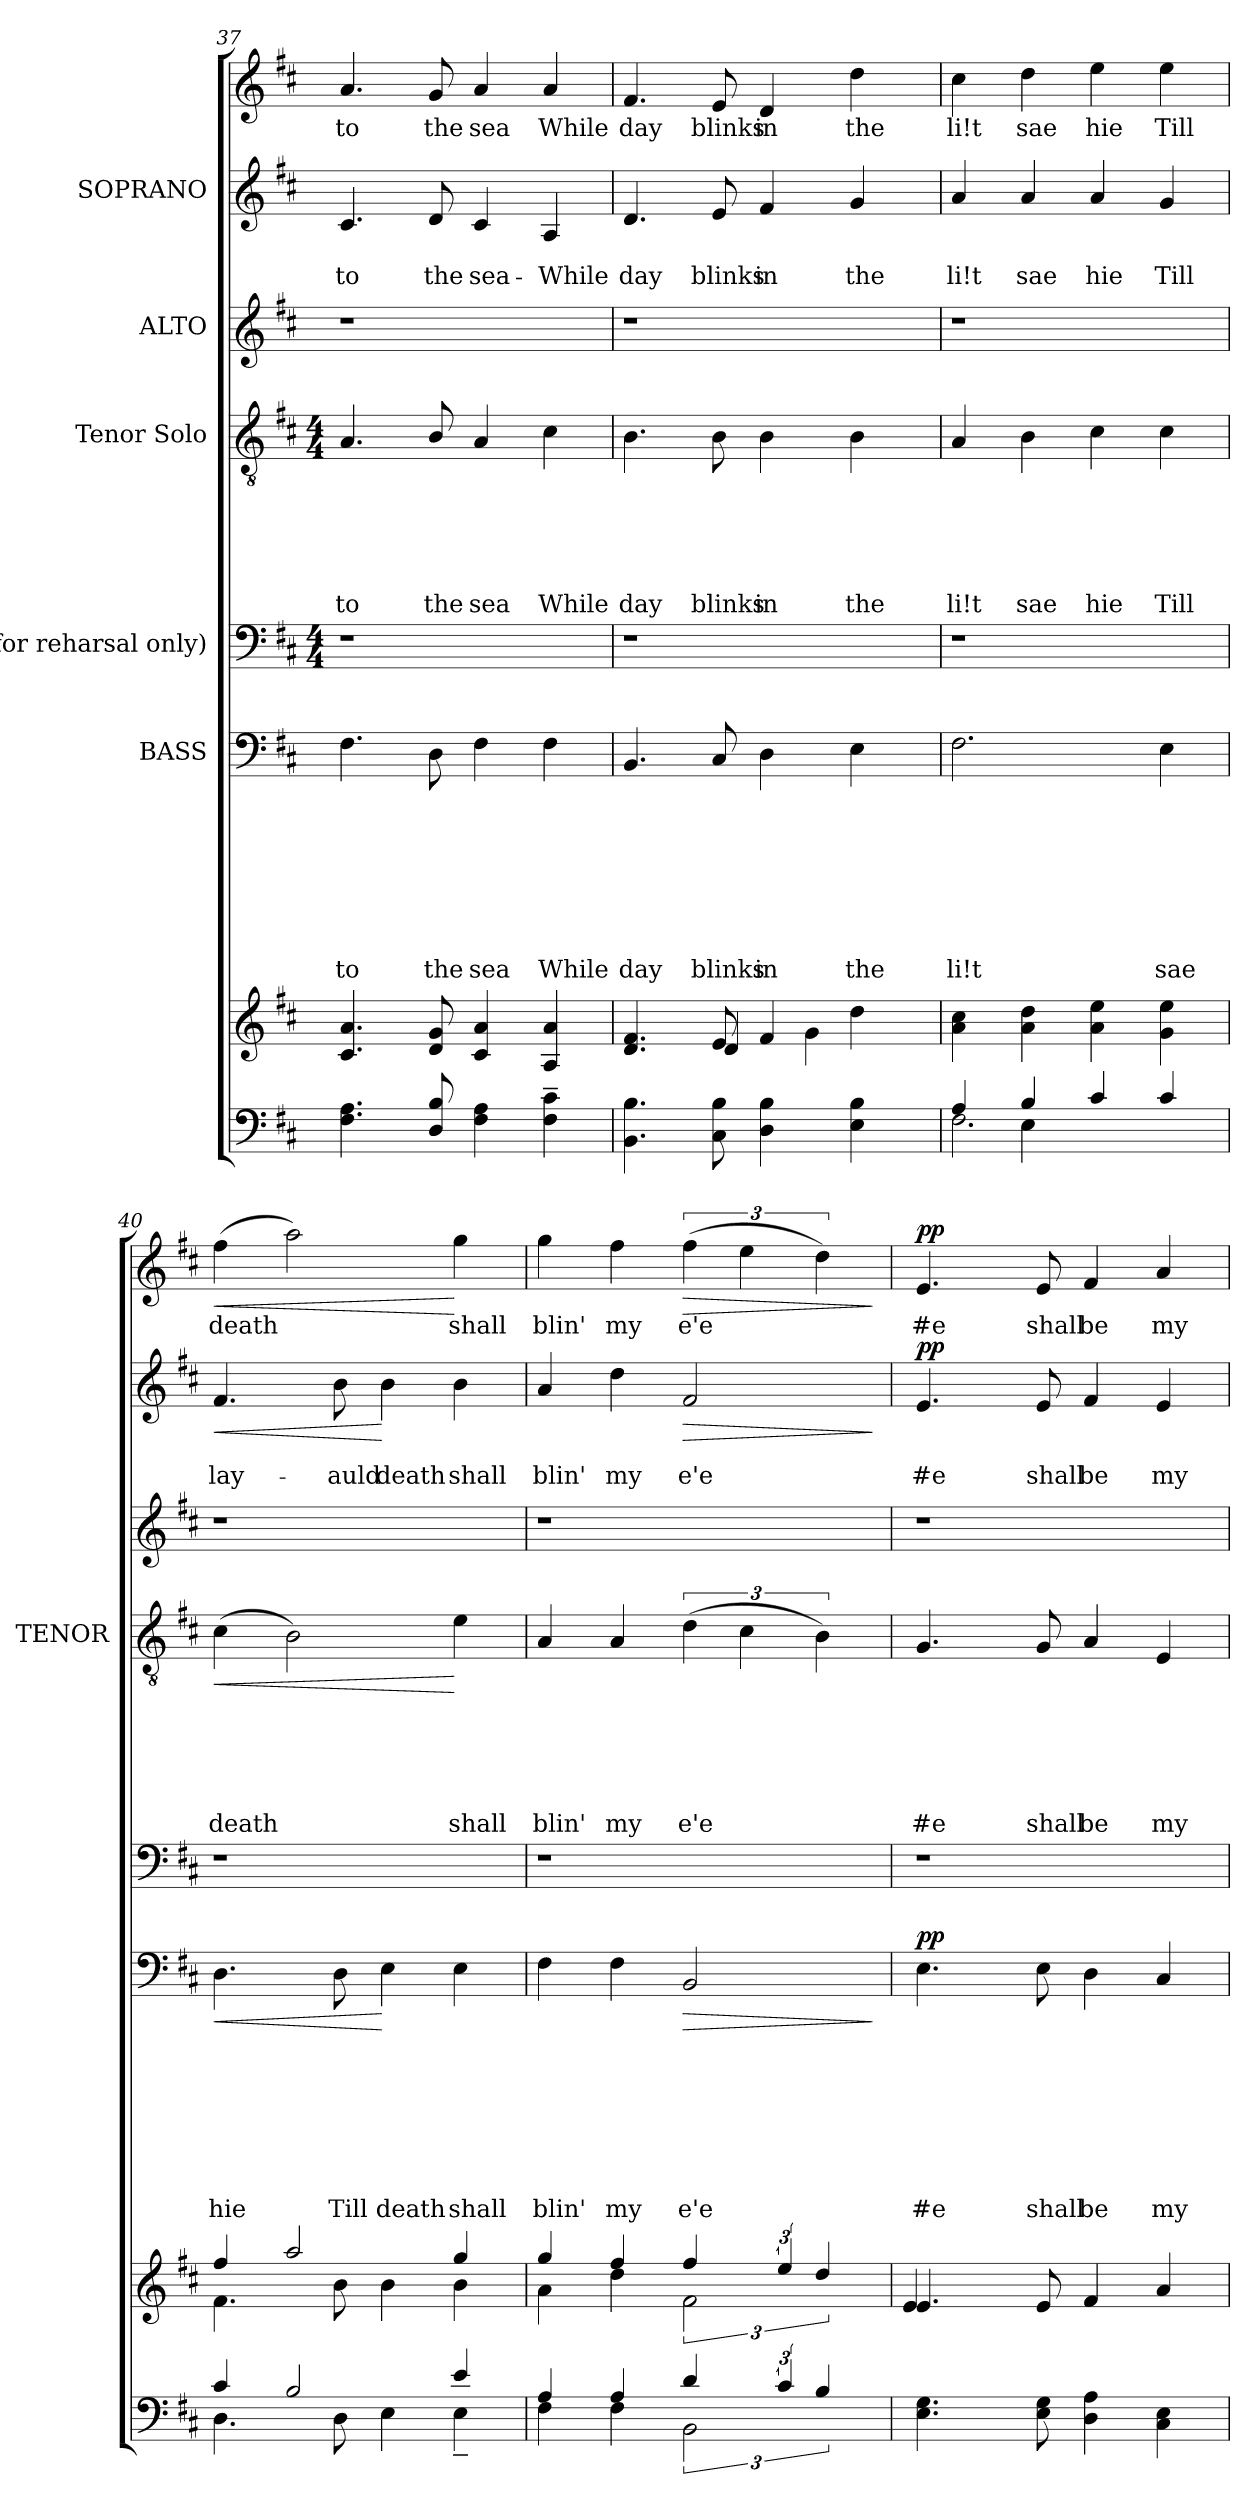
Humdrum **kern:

**kern	**kern	**kern	**text	**text	**text	**text	**text	**text	**text	**text	**dynam	**kern	**kern	**text	**text	**text	**text	**text	**text	**dynam	**kern	**kern	**text	**text	**dynam	**kern	**text	**dynam
*part7	*part7	*part6	*part6	*part6	*part6	*part6	*part6	*part6	*part6	*part6	*part6	*part5	*part4	*part4	*part4	*part4	*part4	*part4	*part4	*part4	*part3	*part2	*part2	*part2	*part2	*part1	*part1	*part1
*staff8	*staff7	*staff6	*staff6	*staff6	*staff6	*staff6	*staff6	*staff6	*staff6	*staff6	*staff6	*staff5	*staff4	*staff4	*staff4	*staff4	*staff4	*staff4	*staff4	*staff4	*staff3	*staff2	*staff2	*staff2	*staff2	*staff1	*staff1	*staff1
*	*	*I"BASS	*	*	*	*	*	*	*	*	*	*I"(for reharsal only)	*I"Tenor Solo	*	*	*	*	*	*	*	*I"ALTO	*I"SOPRANO	*	*	*	*	*	*
*	*	*	*	*	*	*	*	*	*	*	*	*	*I'TENOR	*	*	*	*	*	*	*	*	*	*	*	*	*	*	*
*clefF4	*clefG2	*clefF4	*	*	*	*	*	*	*	*	*	*clefF4	*clefGv2	*	*	*	*	*	*	*	*clefG2	*clefG2	*	*	*	*clefG2	*	*
*k[f#c#]	*k[f#c#]	*k[f#c#]	*	*	*	*	*	*	*	*	*	*k[f#c#]	*k[f#c#]	*	*	*	*	*	*	*	*k[f#c#]	*k[f#c#]	*	*	*	*k[f#c#]	*	*
*D:	*D:	*D:	*	*	*	*	*	*	*	*	*	*D:	*D:	*	*	*	*	*	*	*	*D:	*D:	*	*	*	*D:	*	*
*	*	*	*	*	*	*	*	*	*	*	*	*M4/4	*M4/4	*	*	*	*	*	*	*	*	*	*	*	*	*	*	*
=37	=37	=37	=37	=37	=37	=37	=37	=37	=37	=37	=37	=37	=37	=37	=37	=37	=37	=37	=37	=37	=37	=37	=37	=37	=37	=37	=37	=37
!	!	!	!	!	!	!	!	!	!	!LO:LY:b	!	!	!	!	!	!	!	!	!LO:LY:b	!	!	!	!	!LO:LY:b	!	!	!LO:LY:b	!
4.F#\ 4.A\	4.c#/ 4.a/	4.F#\	.	.	.	.	.	.	.	to	.	1r	4.A/	.	.	.	.	.	to	.	1r	4.c#/	.	to	.	4.a/	to	.
!	!	!	!	!	!	!	!	!	!	!LO:LY:b	!	!	!	!	!	!	!	!	!LO:LY:b	!	!	!	!	!LO:LY:b	!	!	!LO:LY:b	!
8D/ 8B/	8d/ 8g/	8D\	.	.	.	.	.	.	.	the	.	.	8B/	.	.	.	.	.	the	.	.	8d/	.	the	.	8g/	the	.
!	!	!	!	!	!	!	!	!	!	!LO:LY:b	!	!	!	!	!	!	!	!	!LO:LY:b	!	!	!	!	!LO:LY:b	!	!	!LO:LY:b	!
4F#\ 4A\	4c#/ 4a/	4F#\	.	.	.	.	.	.	.	sea	.	.	4A/	.	.	.	.	.	sea	.	.	4c#/	.	sea-	.	4a/	sea	.
!	!	!	!	!	!	!	!	!	!	!LO:LY:b	!	!	!	!	!	!	!	!	!LO:LY:b	!	!	!	!	!LO:LY:b	!	!	!LO:LY:b	!
4F#\~> 4c#\~>	4A/ 4a/	4F#\	.	.	.	.	.	.	.	While	.	.	4c#\	.	.	.	.	.	While	.	.	4A/	.	-While	.	4a/	While	.
=38	=38	=38	=38	=38	=38	=38	=38	=38	=38	=38	=38	=38	=38	=38	=38	=38	=38	=38	=38	=38	=38	=38	=38	=38	=38	=38	=38	=38
*	*^	*	*	*	*	*	*	*	*	*	*	*	*	*	*	*	*	*	*	*	*	*	*	*	*	*	*	*
*	*	*^	*	*	*	*	*	*	*	*	*	*	*	*	*	*	*	*	*	*	*	*	*	*	*	*	*	*	*
!	!	!	!	!	!	!	!	!	!	!	!	!LO:LY:b	!	!	!	!	!	!	!	!	!LO:LY:b	!	!	!	!	!LO:LY:b	!	!	!LO:LY:b	!
4.BB\ 4.B\	4.d/ 4.f#/	4.ryy	2ryy	4.BB/	.	.	.	.	.	.	.	day	.	1r	4.B\	.	.	.	.	.	day	.	1r	4.d/	.	day	.	4.f#/	day	.
!	!	!	!	!	!	!	!	!	!	!	!	!LO:LY:b	!	!	!	!	!	!	!	!	!LO:LY:b	!	!	!	!	!LO:LY:b	!	!	!LO:LY:b	!
8C#\ 8B\	8e/	4d/	.	8C#/	.	.	.	.	.	.	.	blinks	.	.	8B\	.	.	.	.	.	blinks	.	.	8e/	.	blinks	.	8e/	blinks	.
!	!	!	!	!	!	!	!	!	!	!	!	!LO:LY:b	!	!	!	!	!	!	!	!	!LO:LY:b	!	!	!	!	!LO:LY:b	!	!	!LO:LY:b	!
4D\ 4B\	4f#/	.	8ryy	4D\	.	.	.	.	.	.	.	in	.	.	4B\	.	.	.	.	.	in	.	.	4f#/	.	in	.	4d/	in	.
.	.	8ryy	4g\	.	.	.	.	.	.	.	.	.	.	.	.	.	.	.	.	.	.	.	.	.	.	.	.	.	.	.
!	!	!	!	!	!	!	!	!	!	!	!	!LO:LY:b	!	!	!	!	!	!	!	!	!LO:LY:b	!	!	!	!	!LO:LY:b	!	!	!LO:LY:b	!
4E\ 4B\	4ryy	4dd\	.	4E\	.	.	.	.	.	.	.	the	.	.	4B\	.	.	.	.	.	the	.	.	4g/	.	the	.	4dd\	the	.
.	.	.	8ryy	.	.	.	.	.	.	.	.	.	.	.	.	.	.	.	.	.	.	.	.	.	.	.	.	.	.	.
=39	=39	=39	=39	=39	=39	=39	=39	=39	=39	=39	=39	=39	=39	=39	=39	=39	=39	=39	=39	=39	=39	=39	=39	=39	=39	=39	=39	=39	=39	=39
*^	*	*	*	*	*	*	*	*	*	*	*	*	*	*	*	*	*	*	*	*	*	*	*	*	*	*	*	*	*	*
*	*^	*	*	*	*	*	*	*	*	*	*	*	*	*	*	*	*	*	*	*	*	*	*	*	*	*	*	*	*	*	*
!	!	!	!	!	!	!	!	!	!	!	!	!	!	!LO:LY:b	!	!	!	!	!	!	!	!	!LO:LY:b	!	!	!	!	!LO:LY:b	!	!	!LO:LY:b	!
*	*	*	*v	*v	*v	*	*	*	*	*	*	*	*	*	*	*	*	*	*	*	*	*	*	*	*	*	*	*	*	*	*	*
2.F#\	4A/	4ryy	4a\ 4cc#\	2.F#\	.	.	.	.	.	.	.	li!t	.	1r	4A/	.	.	.	.	.	li!t	.	1r	4a/	.	li!t	.	4cc#\	li!t	.
!	!	!	!	!	!	!	!	!	!	!	!	!	!	!	!	!	!	!	!	!	!LO:LY:b	!	!	!	!	!LO:LY:b	!	!	!LO:LY:b	!
.	4B/	4E\	4a\ 4dd\	.	.	.	.	.	.	.	.	.	.	.	4B\	.	.	.	.	.	sae	.	.	4a/	.	sae	.	4dd\	sae	.
!	!	!	!	!	!	!	!	!	!	!	!	!	!	!	!	!	!	!	!	!	!LO:LY:b	!	!	!	!	!LO:LY:b	!	!	!LO:LY:b	!
.	4c#/	2ryy	4a\ 4ee\	.	.	.	.	.	.	.	.	.	.	.	4c#\	.	.	.	.	.	hie	.	.	4a/	.	hie	.	4ee\	hie	.
!	!	!	!	!	!	!	!	!	!	!	!	!LO:LY:b	!	!	!	!	!	!	!	!	!LO:LY:b	!	!	!	!	!LO:LY:b	!	!	!LO:LY:b	!
4ryy	4c#/	.	4g\ 4ee\	4E\	.	.	.	.	.	.	.	sae	.	.	4c#\	.	.	.	.	.	Till	.	.	4g/	.	Till	.	4ee\	Till	.
*	*v	*v	*	*	*	*	*	*	*	*	*	*	*	*	*	*	*	*	*	*	*	*	*	*	*	*	*	*	*	*
!!LO:PB:g=z
=40	=40	=40	=40	=40	=40	=40	=40	=40	=40	=40	=40	=40	=40	=40	=40	=40	=40	=40	=40	=40	=40	=40	=40	=40	=40	=40	=40	=40	=40
*	*	*^	*	*	*	*	*	*	*	*	*	*	*	*	*	*	*	*	*	*	*	*	*	*	*	*	*	*	*
!	!	!	!	!	!	!	!	!	!	!	!	!LO:LY:b	!LO:HP:b	!	!	!	!	!	!	!	!LO:LY:b	!LO:HP:b	!	!	!	!LO:LY:b	!LO:HP:b	!	!LO:LY:b	!LO:HP:b
4.D\	4c#/	4.f#\	4ff#/	4.D\	.	.	.	.	.	.	.	hie	<	1r	(>4c#\	.	.	.	.	.	death	<	1r	4.f#/	.	lay-	<	(>4ff#\	death	<
.	2B/	.	2aa/	.	.	.	.	.	.	.	.	.	.	.	2B\)	.	.	.	.	.	.	.	.	.	.	.	.	2aa\)	.	.
!	!	!	!	!	!	!	!	!	!	!	!	!LO:LY:b	!	!	!	!	!	!	!	!	!	!	!	!	!	!LO:LY:b	!	!	!	!
8D\	.	8b\	.	8D\	.	.	.	.	.	.	.	Till	.	.	.	.	.	.	.	.	.	.	.	8b\	.	-auld	.	.	.	.
!	!	!	!	!	!	!	!	!	!	!	!	!LO:LY:b	!	!	!	!	!	!	!	!	!	!	!	!	!	!LO:LY:b	!	!	!	!
4E\	.	4b\	.	4E\	.	.	.	.	.	.	.	death	[	.	.	.	.	.	.	.	.	.	.	4b\	.	death	[	.	.	.
!	!	!	!	!	!	!	!	!	!	!	!	!LO:LY:b	!	!	!	!	!	!	!	!	!LO:LY:b	!	!	!	!	!LO:LY:b	!	!	!LO:LY:b	!
4e/	4E~<\	4gg/	4b\	4E\	.	.	.	.	.	.	.	shall	.	.	4e\	.	.	.	.	.	shall	[	.	4b\	.	shall	.	4gg\	shall	[
=41	=41	=41	=41	=41	=41	=41	=41	=41	=41	=41	=41	=41	=41	=41	=41	=41	=41	=41	=41	=41	=41	=41	=41	=41	=41	=41	=41	=41	=41	=41
!	!	!	!	!	!	!	!	!	!	!	!	!LO:LY:b	!	!	!	!	!	!	!	!	!LO:LY:b	!	!	!	!	!LO:LY:b	!	!	!LO:LY:b	!
4F#\	4A/	4gg/	4a\	4F#\	.	.	.	.	.	.	.	blin'	.	1r	4A/	.	.	.	.	.	blin'	.	1r	4a/	.	blin'	.	4gg\	blin'	.
!	!	!	!	!	!	!	!	!	!	!	!	!LO:LY:b	!	!	!	!	!	!	!	!	!LO:LY:b	!	!	!	!	!LO:LY:b	!	!	!LO:LY:b	!
4A/	4F#\	4dd\	4ff#/	4F#\	.	.	.	.	.	.	.	my	.	.	4A/	.	.	.	.	.	my	.	.	4dd\	.	my	.	4ff#\	my	.
!	!	!	!	!	!	!	!	!	!	!	!	!LO:LY:b	!LO:HP:b	!	!	!	!	!	!	!	!LO:LY:b	!	!	!	!	!LO:LY:b	!LO:HP:b	!	!LO:LY:b	!LO:HP:b
3BB\	4d/	3f#\	4ff#/	2BB/	.	.	.	.	.	.	.	e'e	>	.	(>6d\	.	.	.	.	.	e'e	.	.	2f#/	.	e'e	>	(>6ff#\	e'e	>
.	.	.	.	.	.	.	.	.	.	.	.	.	.	.	6c#\	.	.	.	.	.	.	.	.	.	.	.	.	6ee\	.	.
.	6c#/	.	6ee/	.	.	.	.	.	.	.	.	.	.	.	.	.	.	.	.	.	.	.	.	.	.	.	.	.	.	.
6B/	.	6dd/	.	.	.	.	.	.	.	.	.	.	.	.	6B\)	.	.	.	.	.	.	.	.	.	.	.	.	6dd\)	.	.
.	12ryy	.	12ryy	.	.	.	.	.	.	.	.	.	.	.	.	.	.	.	.	.	.	.	.	.	.	.	.	.	.	.
*v	*v	*	*	*	*	*	*	*	*	*	*	*	*	*	*	*	*	*	*	*	*	*	*	*	*	*	*	*	*	*
*	*v	*v	*	*	*	*	*	*	*	*	*	*	*	*	*	*	*	*	*	*	*	*	*	*	*	*	*	*	*
.	.	.	.	.	.	.	.	.	.	.	]	.	.	.	.	.	.	.	.	.	.	.	.	.	]	.	.	]
=42	=42	=42	=42	=42	=42	=42	=42	=42	=42	=42	=42	=42	=42	=42	=42	=42	=42	=42	=42	=42	=42	=42	=42	=42	=42	=42	=42	=42
*	*^	*	*	*	*	*	*	*	*	*	*	*	*	*	*	*	*	*	*	*	*	*	*	*	*	*	*	*
!	!	!	!	!	!	!	!	!	!	!	!LO:LY:b	!LO:DY:a	!	!	!	!	!	!	!	!LO:LY:b	!	!	!	!	!LO:LY:b	!LO:DY:a	!	!LO:LY:b	!LO:DY:a
4.E\ 4.G\	4.e/	4e/	4.E\	.	.	.	.	.	.	.	#e	pp	1r	4.G/	.	.	.	.	.	#e	.	1r	4.e/	.	#e	pp	4.e/	#e	pp
.	.	2.ryy	.	.	.	.	.	.	.	.	.	.	.	.	.	.	.	.	.	.	.	.	.	.	.	.	.	.	.
!	!	!	!	!	!	!	!	!	!	!	!LO:LY:b	!	!	!	!	!	!	!	!	!LO:LY:b	!	!	!	!	!LO:LY:b	!	!	!LO:LY:b	!
8E\ 8G\	8e/	.	8E\	.	.	.	.	.	.	.	shall	.	.	8G/	.	.	.	.	.	shall	.	.	8e/	.	shall	.	8e/	shall	.
!	!	!	!	!	!	!	!	!	!	!	!LO:LY:b	!	!	!	!	!	!	!	!	!LO:LY:b	!	!	!	!	!LO:LY:b	!	!	!LO:LY:b	!
4D\ 4A\	4f#/	.	4D\	.	.	.	.	.	.	.	be	.	.	4A/	.	.	.	.	.	be	.	.	4f#/	.	be	.	4f#/	be	.
!	!	!	!	!	!	!	!	!	!	!	!LO:LY:b	!	!	!	!	!	!	!	!	!LO:LY:b	!	!	!	!	!LO:LY:b	!	!	!LO:LY:b	!
4C#\ 4E\	4a/	.	4C#/	.	.	.	.	.	.	.	my	.	.	4E/	.	.	.	.	.	my	.	.	4e/	.	my	.	4a/	my	.
*	*v	*v	*	*	*	*	*	*	*	*	*	*	*	*	*	*	*	*	*	*	*	*	*	*	*	*	*	*	*
=	=	=	=	=	=	=	=	=	=	=	=	=	=	=	=	=	=	=	=	=	=	=	=	=	=	=	=	=
*-	*-	*-	*-	*-	*-	*-	*-	*-	*-	*-	*-	*-	*-	*-	*-	*-	*-	*-	*-	*-	*-	*-	*-	*-	*-	*-	*-	*-
